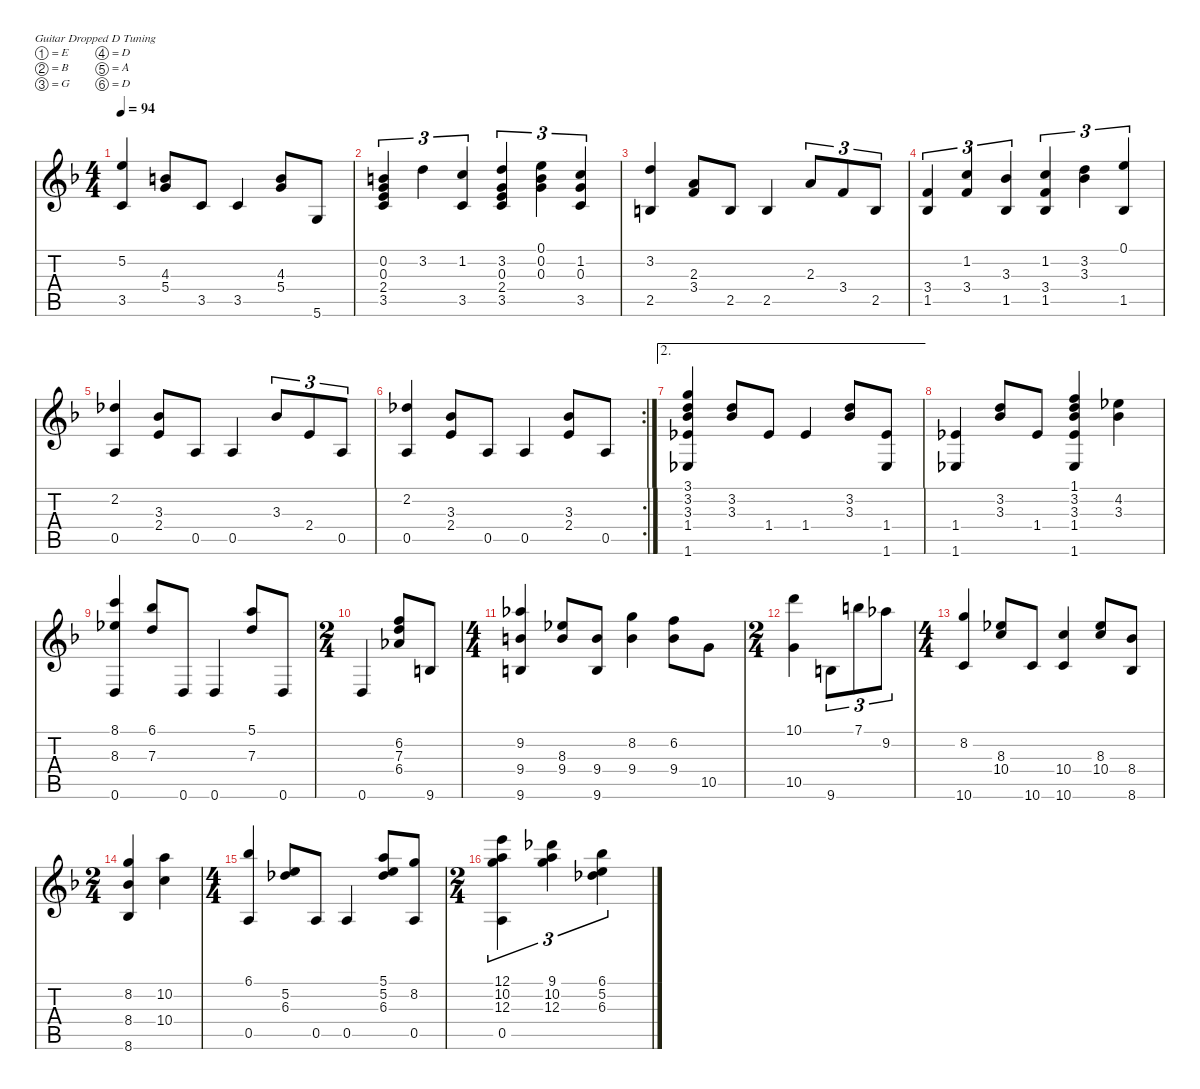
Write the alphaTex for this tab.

\defaultSystemsLayout 4
\hideDynamics
\bracketExtendMode nobrackets
\singleTrackTrackNamePolicy hidden
\multiTrackTrackNamePolicy hidden
\firstSystemTrackNameOrientation horizontal
\otherSystemsTrackNameOrientation horizontal
\extendBarLines
\chordDiagramsInScore
\track ("Nylon Guitar" "n.guit.") {instrument acousticguitarnylon}
\staff {score tabs}
\tuning (E4 B3 G3 D3 A2 D2)
\ts (4 4)
\tempo 94
\clef g2
\ks dminor
(3.5{acc forcenatural} 5.2{acc forcenatural}).4{dy mf beam Up} (4.3{acc forcenatural} 5.4{acc forcenatural}).8{beam Up} 3.5{acc forcenatural}.8{beam Up} 3.5{acc forcenatural}.4{beam Up} (4.3{acc forcenatural} 5.4{acc forcenatural}).8{beam Up} 5.6{acc forcenatural}.8{beam Up} |
(2.4{acc forcenatural} 0.3{acc forcenatural} 3.5{acc forcenatural} 0.2{acc forcenatural}).4{tu (3 2) beam Up} 3.2{acc forcenatural}.4{tu (3 2) beam Down} (1.2{acc forcenatural} 3.5{acc forcenatural}).4{tu (3 2) beam Up} (3.2{acc forcenatural} 0.3{acc forcenatural} 3.5{acc forcenatural} 2.4{acc forcenatural}).4{tu (3 2) beam Up} (0.1{acc forcenatural} 0.2{acc forcenatural} 0.3{acc forcenatural}).4{tu (3 2) beam Down} (1.2{acc forcenatural} 0.3{acc forcenatural} 3.5{acc forcenatural}).4{tu (3 2) beam Up} |
(3.2{acc forcenatural} 2.5{acc forcenatural}).4{beam Up} (2.3{acc forcenatural} 3.4{acc forcenatural}).8{beam Up} 2.5{acc forcenatural}.8{beam Up} 2.5{acc forcenatural}.4{beam Up} 2.3{acc forcenatural}.8{tu (3 2) beam Up} 3.4{acc forcenatural}.8{tu (3 2) beam Up} 2.5{acc forcenatural}.8{tu (3 2) beam Up} |
(3.4{acc forcenatural} 1.5{acc b}).4{tu (3 2) beam Up} (1.2{acc forcenatural} 3.4{acc forcenatural}).4{tu (3 2) beam Up} (3.3{acc b} 1.5{acc b}).4{tu (3 2) beam Up} (1.2{acc forcenatural} 3.4{acc forcenatural} 1.5{acc b}).4{tu (3 2) beam Up} (3.2{acc forcenatural} 3.3{acc b}).4{tu (3 2) beam Down} (0.1{acc forcenatural} 1.5{acc b}).4{tu (3 2) beam Up} |
(2.2{acc b} 0.5{acc forcenatural}).4{beam Up} (3.3{acc b} 2.4{acc forcenatural}).8{beam Up} 0.5{acc forcenatural}.8{beam Up} 0.5{acc forcenatural}.4{beam Up} 3.3{acc b}.8{tu (3 2) beam Up} 2.4{acc forcenatural}.8{tu (3 2) beam Up} 0.5{acc forcenatural}.8{tu (3 2) beam Up} |
\rc 2
(2.2{acc b} 0.5{acc forcenatural}).4{beam Up} (3.3{acc b} 2.4{acc forcenatural}).8{beam Up} 0.5{acc forcenatural}.8{beam Up} 0.5{acc forcenatural}.4{beam Up} (3.3{acc b} 2.4{acc forcenatural}).8{beam Up} 0.5{acc forcenatural}.8{beam Up} |
\ae 2
(3.1{acc forcenatural} 1.4{acc b} 1.6{acc b} 3.2{acc forcenatural} 3.3{acc b}).4{beam Up} (3.2{acc forcenatural} 3.3{acc b}).8{beam Up} 1.4{acc b}.8{beam Up} 1.4{acc b}.4{beam Up} (3.2{acc forcenatural} 3.3{acc b}).8{beam Up} (1.4{acc b} 1.6{acc b}).8{beam Up} |
(1.4{acc b} 1.6{acc b}).4{beam Up} (3.2{acc forcenatural} 3.3{acc b}).8{beam Up} 1.4{acc b}.8{beam Up} (1.4{acc b} 1.1{acc forcenatural} 3.2{acc forcenatural} 3.3{acc b} 1.6{acc b}).4{beam Up} (4.2{acc b} 3.3{acc b}).4{beam Down} |
(8.1{acc forcenatural} 0.6{acc forcenatural} 8.3{acc b}).4{beam Up} (6.1{acc b} 7.3{acc forcenatural}).8{beam Up} 0.6{acc forcenatural}.8{beam Up} 0.6{acc forcenatural}.4{beam Up} (7.3{acc forcenatural} 5.1{acc forcenatural}).8{beam Up} 0.6{acc forcenatural}.8{beam Up} |
\ts (2 4)
\beaming (8 2 2)
0.6{acc forcenatural}.4{beam Up} (6.2{acc forcenatural} 6.4{acc b} 7.3{acc forcenatural}).8{beam Up} 9.6{acc forcenatural}.8{beam Up} |
\ts (4 4)
\beaming (8 2 2 2 2)
(9.2{acc b} 9.4{acc forcenatural} 9.6{acc forcenatural}).4{beam Up} (8.3{acc b} 9.4{acc forcenatural}).8{beam Up} (9.4{acc forcenatural} 9.6{acc forcenatural}).8{beam Up} (8.2{acc forcenatural} 9.4{acc forcenatural}).4{beam Down} (6.2{acc forcenatural} 9.4{acc forcenatural}).8{beam Down} 10.5{acc forcenatural}.8{beam Down} |
\ts (2 4)
\beaming (8 2 2)
(10.1{acc forcenatural} 10.5{acc forcenatural}).4{beam Down} 9.6{acc forcenatural}.8{tu (3 2) beam Down} 7.1{acc forcenatural}.8{tu (3 2) beam Down} 9.2{acc b}.8{tu (3 2) beam Down} |
\ts (4 4)
\beaming (8 2 2 2 2)
(10.6{acc forcenatural} 8.2{acc forcenatural}).4{beam Up} (8.3{acc b} 10.4{acc forcenatural}).8{beam Up} 10.6{acc forcenatural}.8{beam Up} (10.6{acc forcenatural} 10.4{acc forcenatural}).4{beam Up} (8.3{acc b} 10.4{acc forcenatural}).8{beam Up} (8.6{acc b} 8.4{acc b}).8{beam Up} |
\ts (2 4)
\beaming (8 2 2)
(8.6{acc b} 8.2{acc forcenatural} 8.4{acc b}).4{beam Up} (10.2{acc forcenatural} 10.4{acc forcenatural}).4{beam Down} |
\ts (4 4)
\beaming (8 2 2 2 2)
(6.1{acc b} 0.5{acc forcenatural}).4{beam Up} (5.2{acc forcenatural} 6.3{acc b}).8{beam Up} 0.5{acc forcenatural}.8{beam Up} 0.5{acc forcenatural}.4{beam Up} (5.1{acc forcenatural} 5.2{acc forcenatural} 6.3{acc b}).8{beam Up} (0.5{acc forcenatural} 8.2{acc forcenatural}).8{beam Up} |
\ts (2 4)
\beaming (8 2 2)
(0.5{acc forcenatural} 12.1{acc forcenatural} 10.2{acc forcenatural} 12.3{acc forcenatural}).4{tu (3 2) beam Down} (9.1{acc b} 10.2{acc forcenatural} 12.3{acc forcenatural}).4{tu (3 2) beam Down} (6.1{acc b} 5.2{acc forcenatural} 6.3{acc b}).4{tu (3 2) beam Down}
